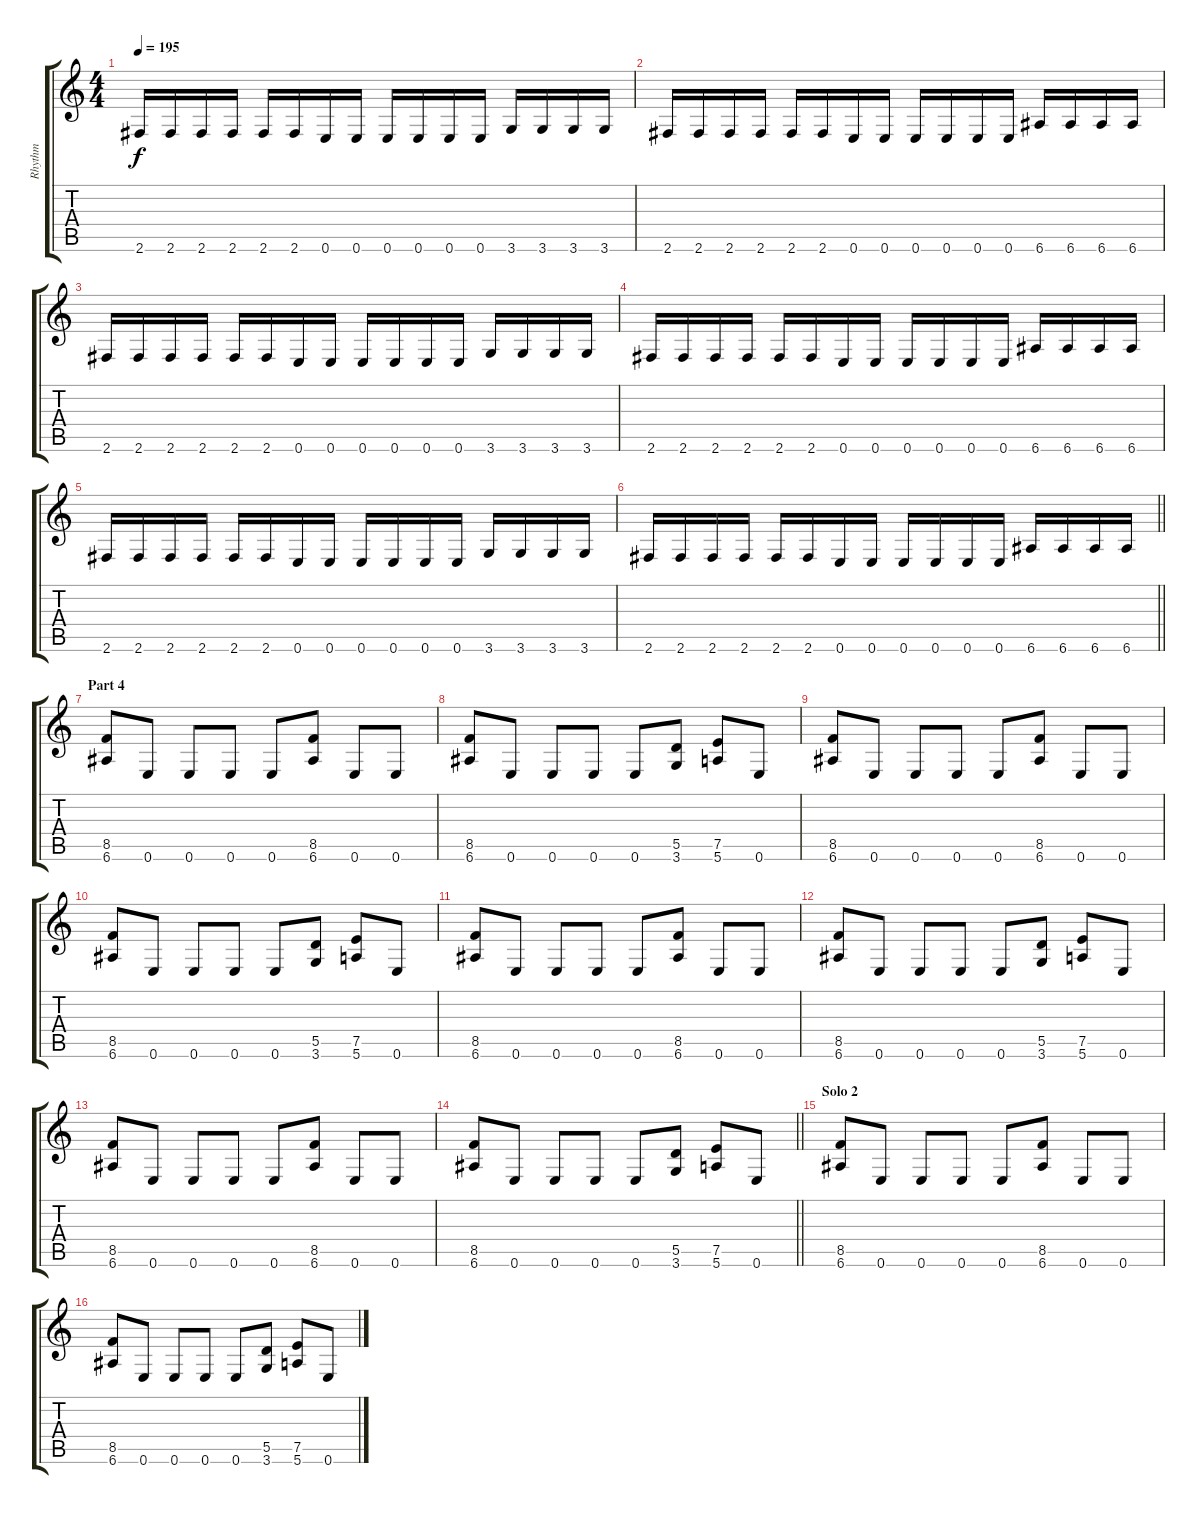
\track ("Rhythm" "Rhythm") {instrument overdrivenguitar}
\staff {score tabs}
\tuning (E4 B3 G3 D3 A2 E2) {hide}
\ts (4 4)
\tempo 195
\clef g2
\ks c
2.6.16{dy f} 2.6.16 2.6.16 2.6.16 2.6.16 2.6.16 0.6.16 0.6.16 0.6.16 0.6.16 0.6.16 0.6.16 3.6.16 3.6.16 3.6.16 3.6.16 |
2.6.16 2.6.16 2.6.16 2.6.16 2.6.16 2.6.16 0.6.16 0.6.16 0.6.16 0.6.16 0.6.16 0.6.16 6.6.16 6.6.16 6.6.16 6.6.16 |
2.6.16 2.6.16 2.6.16 2.6.16 2.6.16 2.6.16 0.6.16 0.6.16 0.6.16 0.6.16 0.6.16 0.6.16 3.6.16 3.6.16 3.6.16 3.6.16 |
2.6.16 2.6.16 2.6.16 2.6.16 2.6.16 2.6.16 0.6.16 0.6.16 0.6.16 0.6.16 0.6.16 0.6.16 6.6.16 6.6.16 6.6.16 6.6.16 |
2.6.16 2.6.16 2.6.16 2.6.16 2.6.16 2.6.16 0.6.16 0.6.16 0.6.16 0.6.16 0.6.16 0.6.16 3.6.16 3.6.16 3.6.16 3.6.16 |
\barLineRight lightlight
2.6.16 2.6.16 2.6.16 2.6.16 2.6.16 2.6.16 0.6.16 0.6.16 0.6.16 0.6.16 0.6.16 0.6.16 6.6.16 6.6.16 6.6.16 6.6.16 |
\section ("" "Part 4")
(8.5 6.6).8 0.6.8 0.6.8 0.6.8 0.6.8 (8.5 6.6).8 0.6.8 0.6.8 |
(8.5 6.6).8 0.6.8 0.6.8 0.6.8 0.6.8 (5.5 3.6).8 (7.5 5.6).8 0.6.8 |
(8.5 6.6).8 0.6.8 0.6.8 0.6.8 0.6.8 (8.5 6.6).8 0.6.8 0.6.8 |
(8.5 6.6).8 0.6.8 0.6.8 0.6.8 0.6.8 (5.5 3.6).8 (7.5 5.6).8 0.6.8 |
(8.5 6.6).8 0.6.8 0.6.8 0.6.8 0.6.8 (8.5 6.6).8 0.6.8 0.6.8 |
(8.5 6.6).8 0.6.8 0.6.8 0.6.8 0.6.8 (5.5 3.6).8 (7.5 5.6).8 0.6.8 |
(8.5 6.6).8 0.6.8 0.6.8 0.6.8 0.6.8 (8.5 6.6).8 0.6.8 0.6.8 |
\barLineRight lightlight
(8.5 6.6).8 0.6.8 0.6.8 0.6.8 0.6.8 (5.5 3.6).8 (7.5 5.6).8 0.6.8 |
\section ("" "Solo 2")
(8.5 6.6).8 0.6.8 0.6.8 0.6.8 0.6.8 (8.5 6.6).8 0.6.8 0.6.8 |
(8.5 6.6).8 0.6.8 0.6.8 0.6.8 0.6.8 (5.5 3.6).8 (7.5 5.6).8 0.6.8
